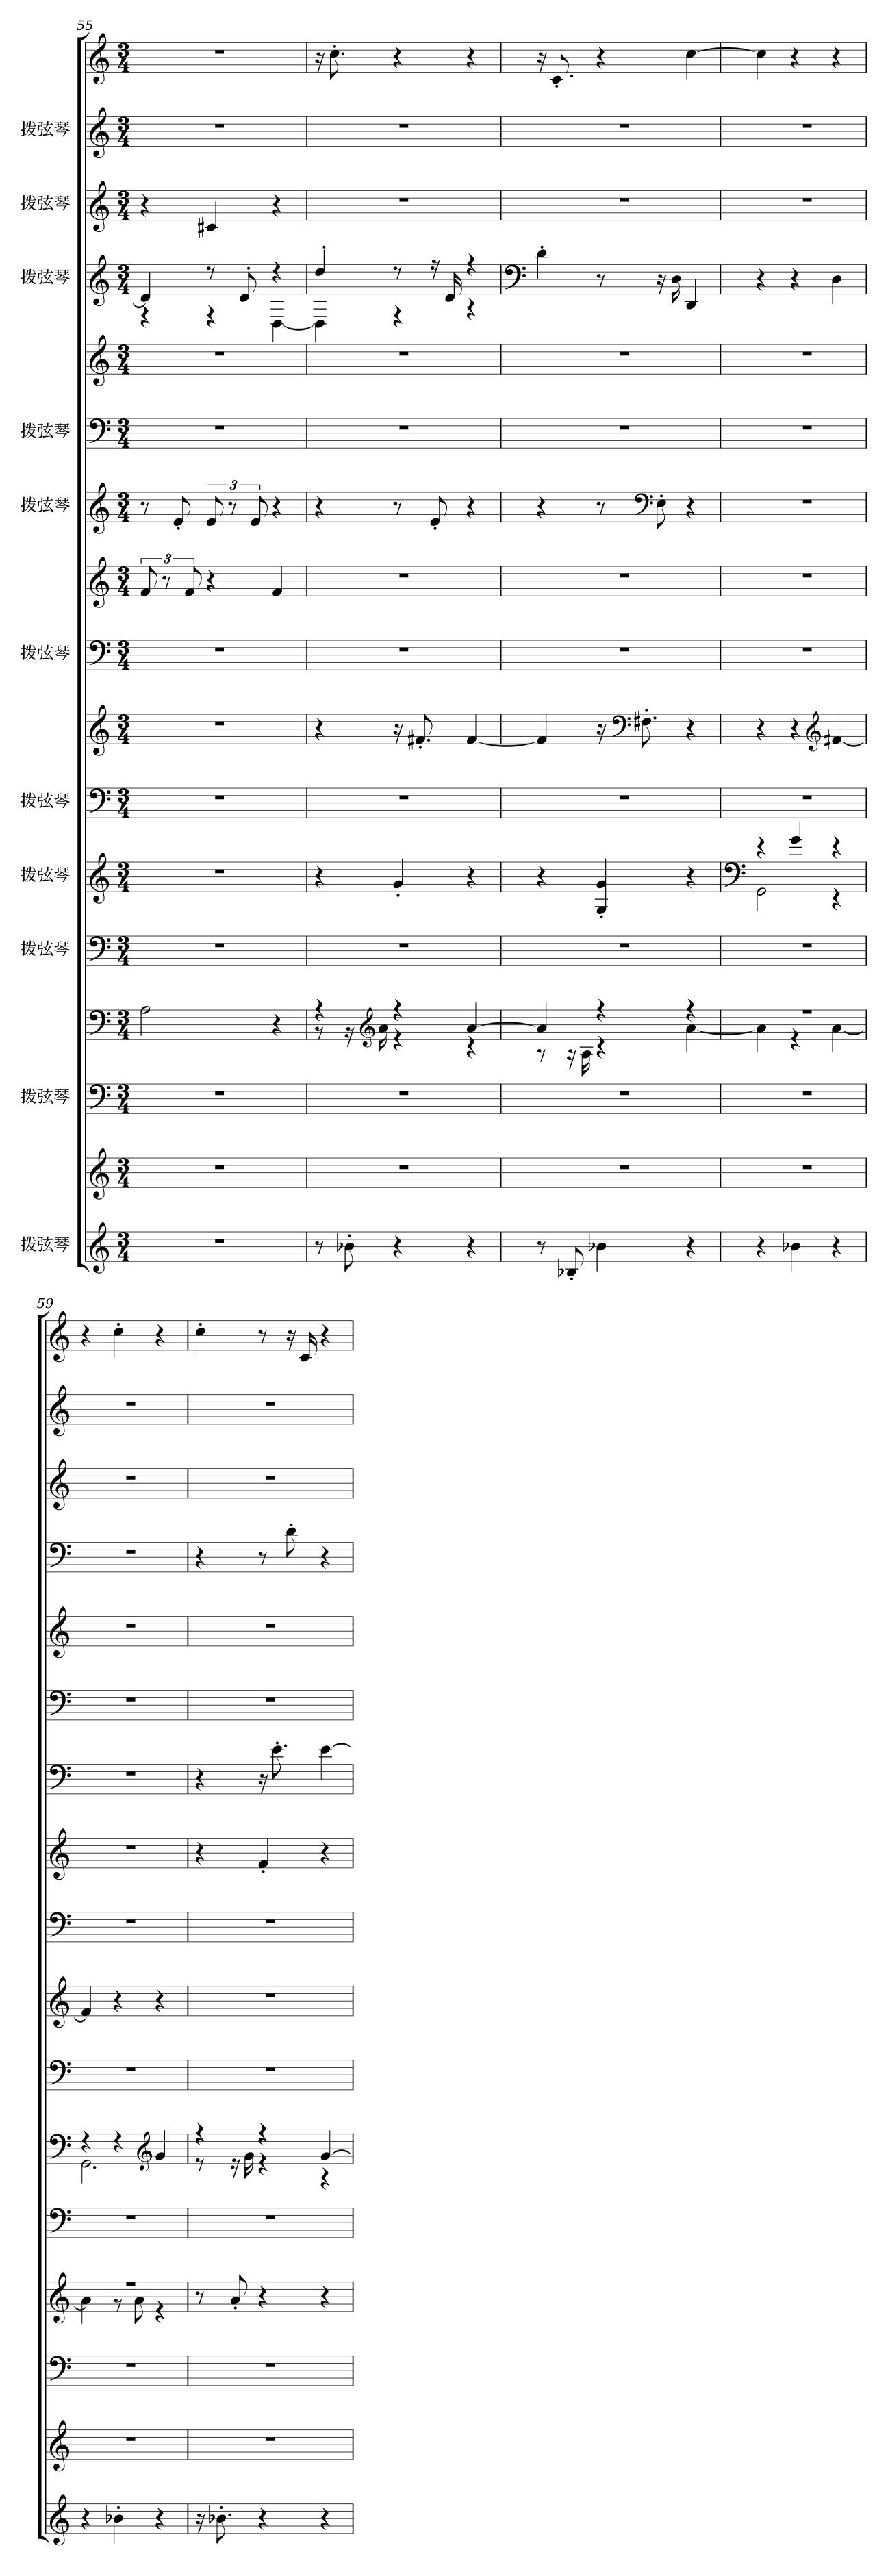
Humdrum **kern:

**kern	**kern	**kern	**kern	**kern	**kern	**kern	**kern	**kern	**kern	**kern	**kern	**kern	**kern	**kern	**kern	**kern
*part11	*part11	*part10	*part10	*part9	*part8	*part7	*part7	*part6	*part6	*part5	*part4	*part4	*part3	*part2	*part1	*part1
*staff17	*staff16	*staff15	*staff14	*staff13	*staff12	*staff11	*staff10	*staff9	*staff8	*staff7	*staff6	*staff5	*staff4	*staff3	*staff2	*staff1
*I"拨弦琴	*	*I"拨弦琴	*	*I"拨弦琴	*I"拨弦琴	*I"拨弦琴	*	*I"拨弦琴	*	*I"拨弦琴	*I"拨弦琴	*	*I"拨弦琴	*I"拨弦琴	*I"拨弦琴	*
*clefG2	*clefG2	*clefF4	*clefF4	*clefF4	*clefG2	*clefF4	*clefG2	*clefF4	*clefG2	*clefG2	*clefF4	*clefG2	*clefG2	*clefG2	*clefG2	*clefG2
*k[]	*k[]	*k[]	*k[]	*k[]	*k[]	*k[]	*k[]	*k[]	*k[]	*k[]	*k[]	*k[]	*k[]	*k[]	*k[]	*k[]
*M3/4	*M3/4	*M3/4	*M3/4	*M3/4	*M3/4	*M3/4	*M3/4	*M3/4	*M3/4	*M3/4	*M3/4	*M3/4	*M3/4	*M3/4	*M3/4	*M3/4
=55	=55	=55	=55	=55	=55	=55	=55	=55	=55	=55	=55	=55	=55	=55	=55	=55
*	*	*	*	*	*	*	*	*	*	*	*	*	*^	*	*	*
2.r	2.r	2.r	2A\	2.r	2.r	2.r	2.r	2.r	12f/	8r	2.r	2.r	4d/]	4r	4r	2.r	2.r
.	.	.	.	.	.	.	.	.	12r	.	.	.	.	.	.	.	.
.	.	.	.	.	.	.	.	.	.	8e'/	.	.	.	.	.	.	.
.	.	.	.	.	.	.	.	.	12f/	.	.	.	.	.	.	.	.
.	.	.	.	.	.	.	.	.	4r	12e/	.	.	8r	4r	4c#X/	.	.
.	.	.	.	.	.	.	.	.	.	12r	.	.	.	.	.	.	.
.	.	.	.	.	.	.	.	.	.	.	.	.	8d'/	.	.	.	.
.	.	.	.	.	.	.	.	.	.	12e/	.	.	.	.	.	.	.
.	.	.	4r	.	.	.	.	.	4f/	4r	.	.	4r	[4D\	4r	.	.
!!LO:PB:g=z
=56	=56	=56	=56	=56	=56	=56	=56	=56	=56	=56	=56	=56	=56	=56	=56	=56	=56
*	*	*	*^	*	*	*	*	*	*	*	*	*	*	*	*	*	*
8r	2.r	2.r	4r	8r	2.r	4r	2.r	4r	2.r	2.r	4r	2.r	2.r	4dd'/	4D\]	2.r	2.r	16r
.	.	.	.	.	.	.	.	.	.	.	.	.	.	.	.	.	.	8.cc'\
8b-X'\	.	.	.	16r	.	.	.	.	.	.	.	.	.	.	.	.	.	.
*	*	*	*clefG2	*	*	*	*	*	*	*	*	*	*	*	*	*	*	*
.	.	.	.	16a\	.	.	.	.	.	.	.	.	.	.	.	.	.	.
4r	.	.	4r	4r	.	4g'/	.	16r	.	.	8r	.	.	8r	4r	.	.	4r
.	.	.	.	.	.	.	.	8.f#X'/	.	.	.	.	.	.	.	.	.	.
.	.	.	.	.	.	.	.	.	.	.	8e'/	.	.	16r	.	.	.	.
.	.	.	.	.	.	.	.	.	.	.	.	.	.	16d/	.	.	.	.
4r	.	.	[4a/	4r	.	4r	.	[4f#/	.	.	4r	.	.	4r	4r	.	.	4r
*	*	*	*	*	*	*	*	*	*	*	*	*	*	*v	*v	*	*	*
=57	=57	=57	=57	=57	=57	=57	=57	=57	=57	=57	=57	=57	=57	=57	=57	=57	=57
*	*	*	*	*	*	*	*	*	*	*	*	*	*	*clefF4	*	*	*
8r	2.r	2.r	4a/]	8r	2.r	4r	2.r	4f#/]	2.r	2.r	4r	2.r	2.r	4d'\	2.r	2.r	16r
.	.	.	.	.	.	.	.	.	.	.	.	.	.	.	.	.	8.c'/
8B-X'/	.	.	.	16r	.	.	.	.	.	.	.	.	.	.	.	.	.
.	.	.	.	16A\	.	.	.	.	.	.	.	.	.	.	.	.	.
4b-X\	.	.	4r	4r	.	4G/' 4g/'	.	16r	.	.	8r	.	.	8r	.	.	4r
*	*	*	*	*	*	*	*	*clefF4	*	*	*	*	*	*	*	*	*
.	.	.	.	.	.	.	.	8.F#X'\	.	.	.	.	.	.	.	.	.
*	*	*	*	*	*	*	*	*	*	*	*clefF4	*	*	*	*	*	*
.	.	.	.	.	.	.	.	.	.	.	8E'\	.	.	16r	.	.	.
.	.	.	.	.	.	.	.	.	.	.	.	.	.	16D\	.	.	.
4r	.	.	4r	[4a\	.	4r	.	4r	.	.	4r	.	.	4DD/	.	.	[4cc\
=58	=58	=58	=58	=58	=58	=58	=58	=58	=58	=58	=58	=58	=58	=58	=58	=58	=58
*	*	*	*	*	*	*clefF4	*	*	*	*	*	*	*	*	*	*	*
*	*	*	*	*	*	*^	*	*	*	*	*	*	*	*	*	*	*
4r	2.r	2.r	2.r	4a\]	2.r	4r	2GG\	2.r	4r	2.r	2.r	2.r	2.r	2.r	4r	2.r	2.r	4cc\]
4b-X\	.	.	.	4r	.	4g/	.	.	4r	.	.	.	.	.	4r	.	.	4r
*	*	*	*	*	*	*	*	*	*clefG2	*	*	*	*	*	*	*	*	*
4r	.	.	.	[4a\	.	4r	4r	.	[4f#X/	.	.	.	.	.	4D\	.	.	4r
=59	=59	=59	=59	=59	=59	=59	=59	=59	=59	=59	=59	=59	=59	=59	=59	=59	=59	=59
4r	2.r	2.r	2.r	4a\]	2.r	4r	2.GG\	2.r	4f#/]	2.r	2.r	2.r	2.r	2.r	2.r	2.r	2.r	4r
4b-X'\	.	.	.	8r	.	4r	.	.	4r	.	.	.	.	.	.	.	.	4cc'\
.	.	.	.	8a\	.	.	.	.	.	.	.	.	.	.	.	.	.	.
*	*	*	*	*	*	*clefG2	*	*	*	*	*	*	*	*	*	*	*	*
4r	.	.	.	4r	.	4g/	.	.	4r	.	.	.	.	.	.	.	.	4r
*	*	*	*v	*v	*	*	*	*	*	*	*	*	*	*	*	*	*	*
!!LO:PB:g=z
=60	=60	=60	=60	=60	=60	=60	=60	=60	=60	=60	=60	=60	=60	=60	=60	=60	=60
16r	2.r	2.r	8r	2.r	4r	8r	2.r	2.r	2.r	4r	4r	2.r	2.r	4r	2.r	2.r	4cc'\
8.b-X'\	.	.	.	.	.	.	.	.	.	.	.	.	.	.	.	.	.
.	.	.	8a'/	.	.	16r	.	.	.	.	.	.	.	.	.	.	.
.	.	.	.	.	.	16g\	.	.	.	.	.	.	.	.	.	.	.
4r	.	.	4r	.	4r	4r	.	.	.	4f'/	16r	.	.	8r	.	.	8r
.	.	.	.	.	.	.	.	.	.	.	8.e'\	.	.	.	.	.	.
.	.	.	.	.	.	.	.	.	.	.	.	.	.	8d'\	.	.	16r
.	.	.	.	.	.	.	.	.	.	.	.	.	.	.	.	.	16c/
4r	.	.	4r	.	[4g/	4r	.	.	.	4r	[4e\	.	.	4r	.	.	4r
*	*	*	*	*	*v	*v	*	*	*	*	*	*	*	*	*	*	*
=	=	=	=	=	=	=	=	=	=	=	=	=	=	=	=	=
*-	*-	*-	*-	*-	*-	*-	*-	*-	*-	*-	*-	*-	*-	*-	*-	*-
